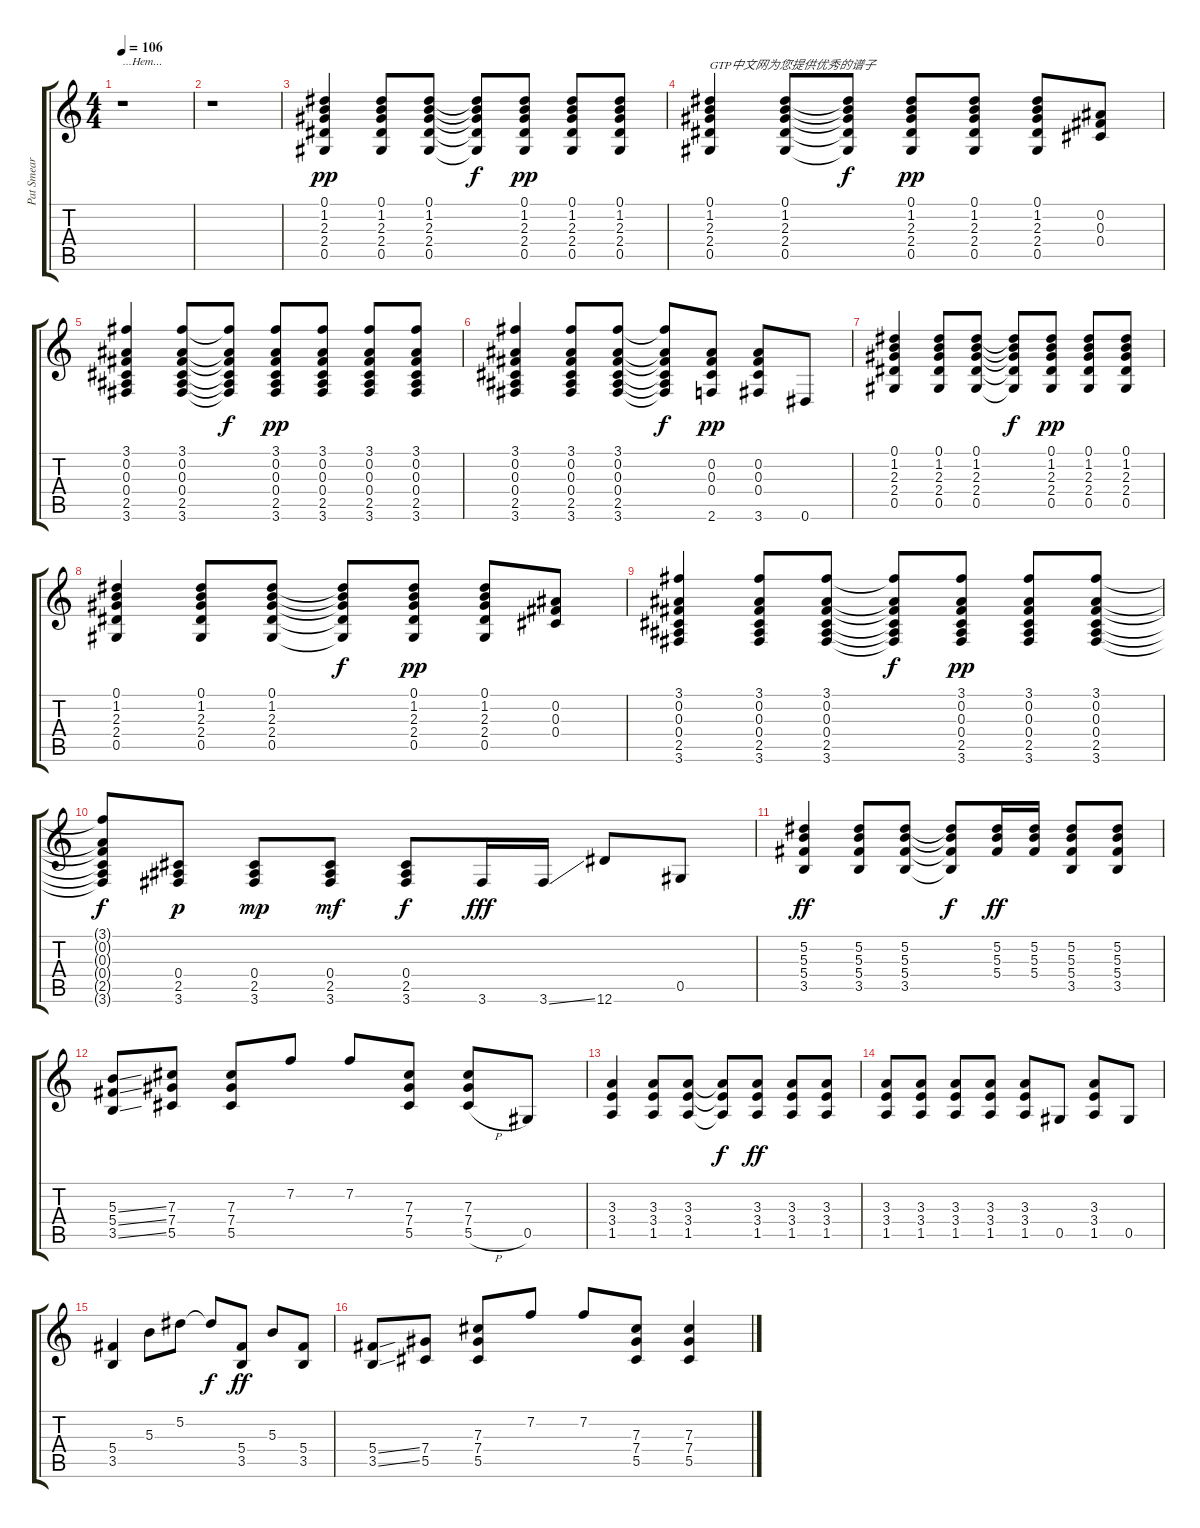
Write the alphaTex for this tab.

\track ("Pat Smear Friendly :)" "Pat Smear ") {instrument electricguitarclean}
\staff {score tabs}
\tuning (Eb4 Bb3 Gb3 Db3 Ab2 Eb2) {hide}
\ts (4 4)
\tempo 106
\clef g2
\ks c
r.1{txt "...Hem..." dy pp instrument electricguitarclean} |
r.1 |
(0.1 1.2 2.3 2.4 0.5).4 (0.1 1.2 2.3 2.4 0.5).8 (0.1 1.2 2.3 2.4 0.5).8 (0.1{t} 1.2{t} 2.3{t} 2.4{t} 0.5{t}).8{dy f} (0.1 1.2 2.3 2.4 0.5).8{dy pp} (0.1 1.2 2.3 2.4 0.5).8 (0.1 1.2 2.3 2.4 0.5).8 |
(0.1 1.2 2.3 2.4 0.5).4{txt "GTP中文网为您提供优秀的谱子"} (0.1 1.2 2.3 2.4 0.5).8 (0.1{t} 1.2{t} 2.3{t} 2.4{t} 0.5{t}).8{dy f} (0.1 1.2 2.3 2.4 0.5).8{dy pp} (0.1 1.2 2.3 2.4 0.5).8 (0.1 1.2 2.3 2.4 0.5).8 (0.2 0.3 0.4).8 |
(3.1 0.2 0.3 0.4 2.5 3.6).4 (3.1 0.2 0.3 0.4 2.5 3.6).8 (3.1{t} 0.2{t} 0.3{t} 0.4{t} 2.5{t} 3.6{t}).8{dy f} (3.1 0.2 0.3 0.4 2.5 3.6).8{dy pp} (3.1 0.2 0.3 0.4 2.5 3.6).8 (3.1 0.2 0.3 0.4 2.5 3.6).8 (3.1 0.2 0.3 0.4 2.5 3.6).8 |
(3.1 0.2 0.3 0.4 2.5 3.6).4 (3.1 0.2 0.3 0.4 2.5 3.6).8 (3.1 0.2 0.3 0.4 2.5 3.6).8 (3.1{t} 0.2{t} 0.3{t} 0.4{t} 2.5{t} 3.6{t}).8{dy f} (0.2 0.3 0.4 2.6).8{dy pp} (0.2 0.3 0.4 3.6).8 0.6.8 |
(0.1 1.2 2.3 2.4 0.5).4 (0.1 1.2 2.3 2.4 0.5).8 (0.1 1.2 2.3 2.4 0.5).8 (0.1{t} 1.2{t} 2.3{t} 2.4{t} 0.5{t}).8{dy f} (0.1 1.2 2.3 2.4 0.5).8{dy pp} (0.1 1.2 2.3 2.4 0.5).8 (0.1 1.2 2.3 2.4 0.5).8 |
(0.1 1.2 2.3 2.4 0.5).4 (0.1 1.2 2.3 2.4 0.5).8 (0.1 1.2 2.3 2.4 0.5).8 (0.1{t} 1.2{t} 2.3{t} 2.4{t} 0.5{t}).8{dy f} (0.1 1.2 2.3 2.4 0.5).8{dy pp} (0.1 1.2 2.3 2.4 0.5).8 (0.2 0.3 0.4).8 |
(3.1 0.2 0.3 0.4 2.5 3.6).4 (3.1 0.2 0.3 0.4 2.5 3.6).8 (3.1 0.2 0.3 0.4 2.5 3.6).8 (3.1{t} 0.2{t} 0.3{t} 0.4{t} 2.5{t} 3.6{t}).8{dy f} (3.1 0.2 0.3 0.4 2.5 3.6).8{dy pp} (3.1 0.2 0.3 0.4 2.5 3.6).8 (3.1 0.2 0.3 0.4 2.5 3.6).8 |
(3.1{t} 0.2{t} 0.3{t} 0.4{t} 2.5{t} 3.6{t}).8{dy f} (0.4 2.5 3.6).8{dy p instrument distortionguitar} (0.4 2.5 3.6).8{dy mp} (0.4 2.5 3.6).8{dy mf} (0.4 2.5 3.6).8{dy f} 3.6.16{dy fff} 3.6{ss}.16 12.6.8 0.5.8 |
(5.2 5.3 5.4 3.5).4{dy ff} (5.2 5.3 5.4 3.5).8 (5.2 5.3 5.4 3.5).8 (5.2{t} 5.3{t} 5.4{t} 3.5{t}).8{dy f} (5.2 5.3 5.4).16{dy ff} (5.2 5.3 5.4).16 (5.2 5.3 5.4 3.5).8 (5.2 5.3 5.4 3.5).8 |
(5.3{ss} 5.4{ss} 3.5{ss}).8 (7.3 7.4 5.5).8 (7.3 7.4 5.5).8 7.2.8 7.2.8 (7.3 7.4 5.5).8 (7.3 7.4 5.5{h}).8 0.5.8 |
(3.3 3.4 1.5).4 (3.3 3.4 1.5).8 (3.3 3.4 1.5).8 (3.3{t} 3.4{t} 1.5{t}).8{dy f} (3.3 3.4 1.5).8{dy ff} (3.3 3.4 1.5).8 (3.3 3.4 1.5).8 |
(3.3 3.4 1.5).8 (3.3 3.4 1.5).8 (3.3 3.4 1.5).8 (3.3 3.4 1.5).8 (3.3 3.4 1.5).8 0.5.8 (3.3 3.4 1.5).8 0.5.8 |
(5.4 3.5).4 5.3.8 5.2.8 5.2{t}.8{dy f} (5.4 3.5).8{dy ff} 5.3.8 (5.4 3.5).8 |
(5.4{ss} 3.5{ss}).8 (7.4 5.5).8 (7.3 7.4 5.5).8 7.2.8 7.2.8 (7.3 7.4 5.5).8 (7.3{ss} 7.4{ss} 5.5{ss}).4
